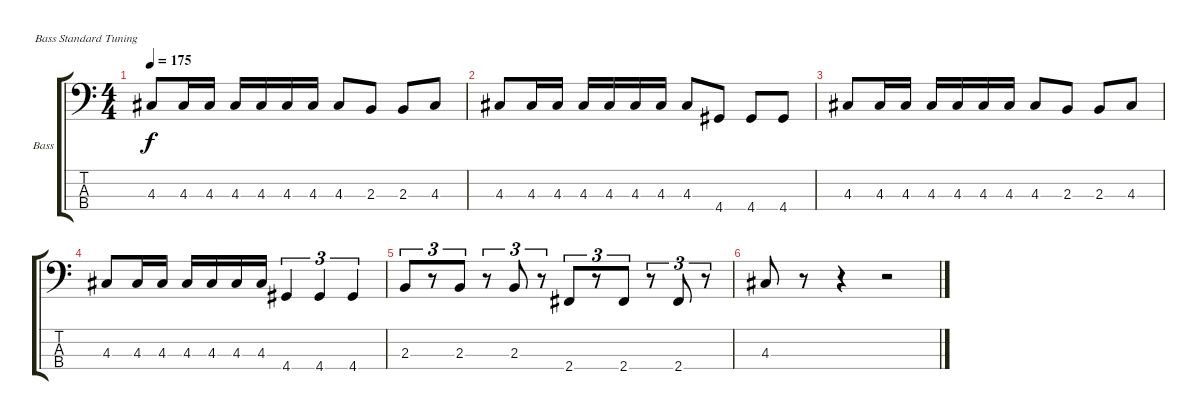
\bracketExtendMode groupsimilarinstruments
\firstSystemTrackNameOrientation horizontal
\otherSystemsTrackNameOrientation horizontal
\track ("Bass" "Bass") {instrument electricbasspick}
\staff {score tabs}
\tuning (G2 D2 A1 E1)
\ts (4 4)
\tempo 175
\clef f4
\ks c
4.3.8{dy f} 4.3.16 4.3.16 4.3.16 4.3.16 4.3.16 4.3.16 4.3.8 2.3.8 2.3.8 4.3.8 |
4.3.8 4.3.16 4.3.16 4.3.16 4.3.16 4.3.16 4.3.16 4.3.8 4.4.8 4.4.8 4.4.8 |
4.3.8 4.3.16 4.3.16 4.3.16 4.3.16 4.3.16 4.3.16 4.3.8 2.3.8 2.3.8 4.3.8 |
4.3.8 4.3.16 4.3.16 4.3.16 4.3.16 4.3.16 4.3.16 4.4.4{tu (3 2)} 4.4.4{tu (3 2)} 4.4.4{tu (3 2)} |
2.3.8{tu (3 2)} r.8{tu (3 2)} 2.3.8{tu (3 2)} r.8{tu (3 2)} 2.3.8{tu (3 2)} r.8{tu (3 2)} 2.4.8{tu (3 2)} r.8{tu (3 2)} 2.4.8{tu (3 2)} r.8{tu (3 2)} 2.4.8{tu (3 2)} r.8{tu (3 2)} |
4.3.8 r.8 r.4 r.2
